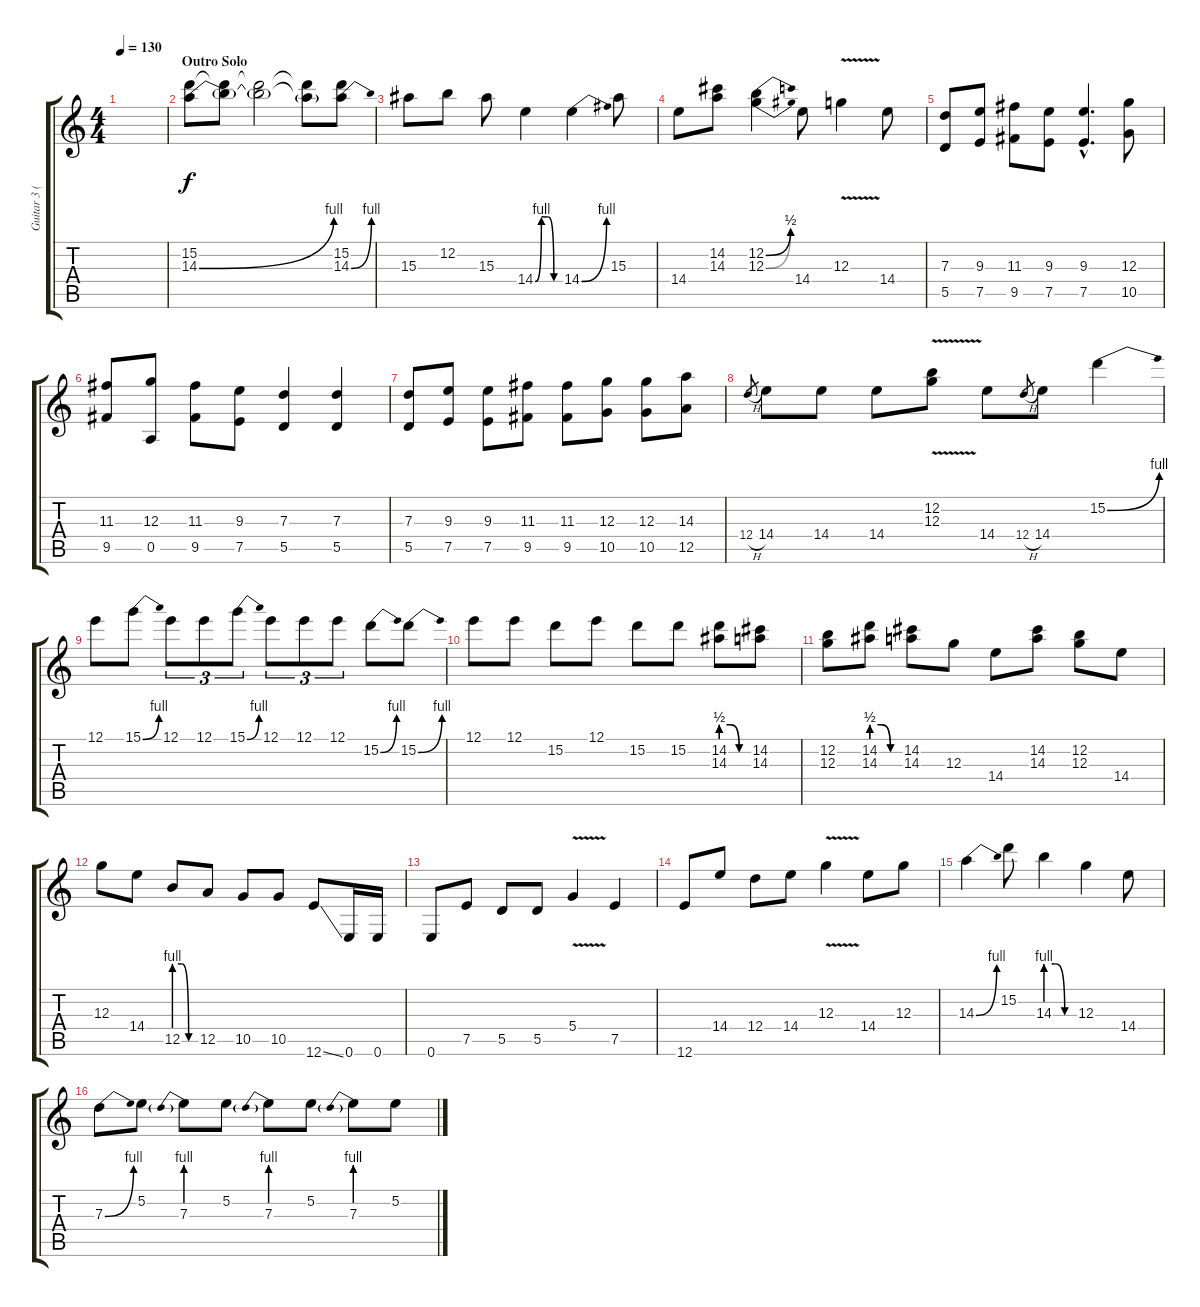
\track ("Guitar 3 (Solo)" "Guitar 3 (") {instrument distortionguitar}
\staff {score tabs}
\tuning (E4 B3 G3 D3 A2 E2) {hide}
\ts (4 4)
\tempo 130
\clef g2
\ks c
|
\section ("" "Outro Solo")
(15.2 14.3{be (bend 0 0 60 4)}).8 (15.2{t} 14.3{t}).8 (15.2{t} 14.3{t}).2 (15.2{t} 14.3{t}).8 (15.2 14.3{be (bend 0 0 60 4)}).8 |
15.3.8 12.2.8 15.3.8 14.4{be (custom 0 0 15 4 30 4 45 0 60 0)}.4 14.4{be (bend 0 0 60 4)}.4 15.3.8 |
14.4.8 (14.2 14.3).8 (12.2{be (bend 0 0 60 2)} 12.3{be (bend 0 0 60 2)}).4 14.4.8 12.3{v}.4 14.4.8 |
(7.3 5.5).8 (9.3 7.5).8 (11.3 9.5).8 (9.3 7.5).8 (9.3{hac} 7.5{hac}).4{d} (12.3 10.5).8 |
(11.3 9.5).8 (12.3 0.5).8 (11.3 9.5).8 (9.3 7.5).8 (7.3 5.5).4 (7.3 5.5).4 |
(7.3 5.5).8 (9.3 7.5).8 (9.3 7.5).8 (11.3 9.5).8 (11.3 9.5).8 (12.3 10.5).8 (12.3 10.5).8 (14.3 12.5).8 |
12.4{h}.8{gr} 14.4.8 14.4.8 14.4.8 (12.2{v} 12.3{v}).8 14.4.8 12.4{h}.8{gr} 14.4.8 15.2{be (bend 0 0 60 4)}.4 |
12.1.8 15.1{be (bend 0 0 60 4)}.8 12.1.8{tu (3 2)} 12.1.8{tu (3 2)} 15.1{be (bend 0 0 60 4)}.8{tu (3 2)} 12.1.8{tu (3 2)} 12.1.8{tu (3 2)} 12.1.8{tu (3 2)} 15.2{be (bend 0 0 60 4)}.8 15.2{be (bend 0 0 60 4)}.8 |
12.1.8 12.1.8 15.2.8 12.1.8 15.2.8 15.2.8 (14.2{be (custom 0 2 20 2 40 0 60 0)} 14.3{be (custom 0 2 20 2 40 0 60 0)}).8 (14.2 14.3).8 |
(12.2 12.3).8 (14.2{be (custom 0 2 20 2 40 0 60 0)} 14.3{be (custom 0 2 20 2 40 0 60 0)}).8 (14.2 14.3).8 12.3.8 14.4.8 (14.2 14.3).8 (12.2 12.3).8 14.4.8 |
12.3.8 14.4.8 12.5{be (custom 0 4 20 4 40 0 60 0)}.8 12.5.8 10.5.8 10.5.8 12.6{ss}.8 0.6.16 0.6.16 |
0.6.8 7.5.8 5.5.8 5.5.8 5.4{v}.4 7.5.4 |
12.6.8 14.4.8 12.4.8 14.4.8 12.3{v}.4 14.4.8 12.3.8 |
14.3{be (bend 0 0 60 4)}.4 15.2.8 14.3{be (custom 0 4 20 4 40 0 60 0)}.4 12.3.4 14.4.8 |
7.3{be (bend 0 0 60 4)}.8 5.2.8 7.3{be (prebend 0 4 60 4)}.8 5.2.8 7.3{be (prebend 0 4 60 4)}.8 5.2.8 7.3{be (prebend 0 4 60 4)}.8 5.2.8
